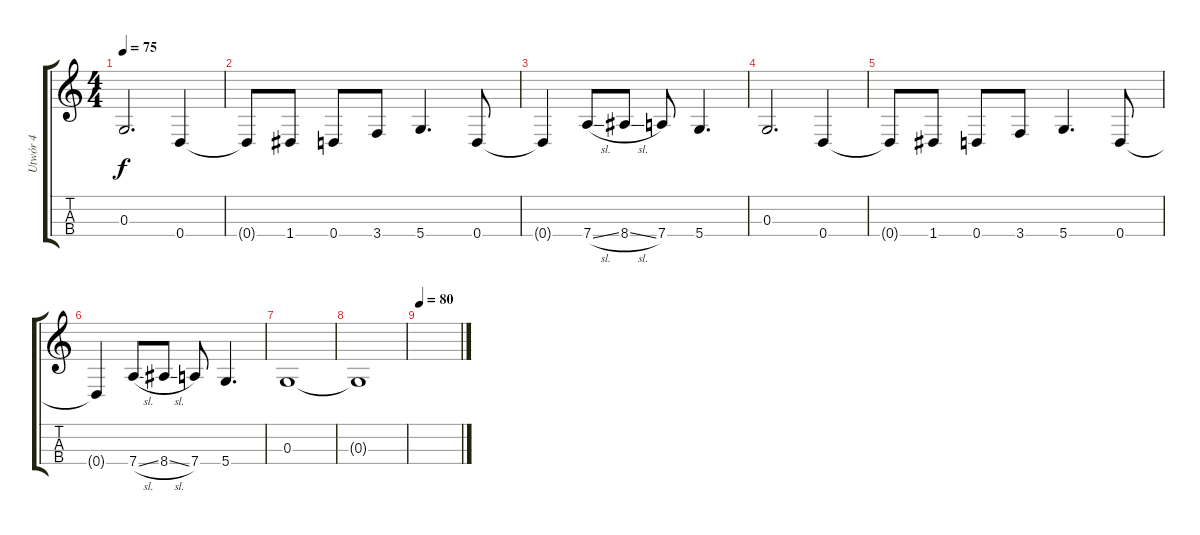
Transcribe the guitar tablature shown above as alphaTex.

\track ("Utwór 4" "Utwór 4") {instrument electricbassfinger}
\staff {score tabs}
\tuning (E3 B2 G2 D2) {hide}
\ts (4 4)
\tempo 75
\clef g2
\ks c
0.3.2{d dy f} 0.4.4 |
0.4{t}.8 1.4.8 0.4.8 3.4.8 5.4.4{d} 0.4.8 |
0.4{t}.4 7.4{sl}.8 8.4{sl}.8 7.4.8 5.4.4{d} |
0.3.2{d} 0.4.4 |
0.4{t}.8 1.4.8 0.4.8 3.4.8 5.4.4{d} 0.4.8 |
0.4{t}.4 7.4{sl}.8 8.4{sl}.8 7.4.8 5.4.4{d} |
0.3.1 |
0.3{t}.1 |
\tempo 80
